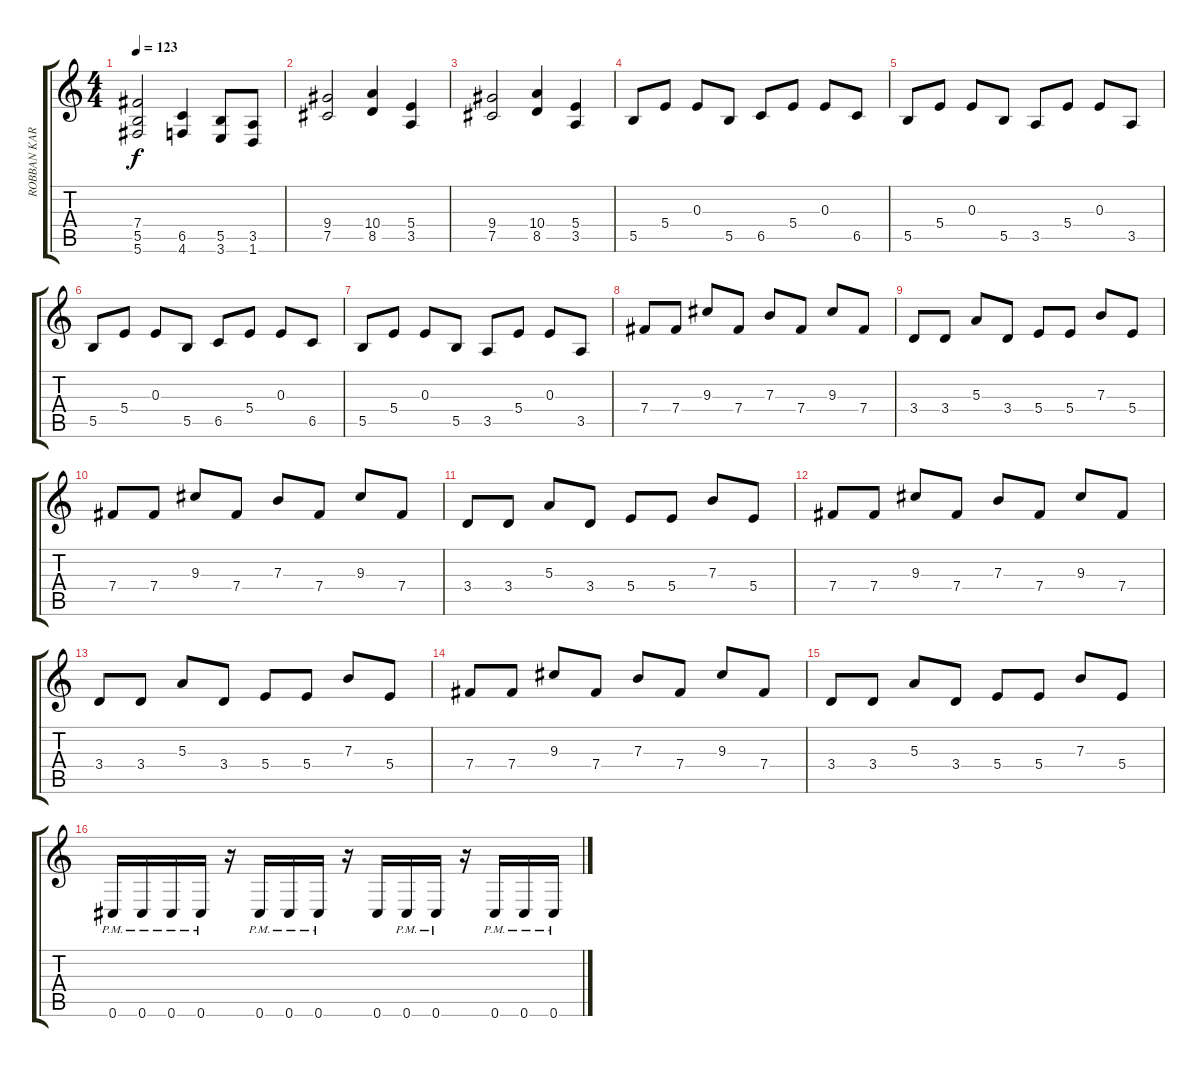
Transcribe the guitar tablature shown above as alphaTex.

\track ("ROBBAN KARLSSON " "ROBBAN KAR") {instrument distortionguitar}
\staff {score tabs}
\tuning (Db4 Ab3 E3 B2 Gb2 Db2) {hide}
\ts (4 4)
\tempo 123
\clef g2
\ks c
(7.4 5.5 5.6).2{dy f} (6.5 4.6).4 (5.5 3.6).8 (3.5 1.6).8 |
(9.4 7.5).2 (10.4 8.5).4 (5.4 3.5).4 |
(9.4 7.5).2 (10.4 8.5).4 (5.4 3.5).4 |
5.5.8{volume 16 instrument acousticguitarnylon} 5.4.8 0.3.8 5.5.8 6.5.8 5.4.8 0.3.8 6.5.8 |
5.5.8 5.4.8 0.3.8 5.5.8 3.5.8 5.4.8 0.3.8 3.5.8 |
5.5.8 5.4.8 0.3.8 5.5.8 6.5.8 5.4.8 0.3.8 6.5.8 |
5.5.8 5.4.8 0.3.8 5.5.8 3.5.8 5.4.8 0.3.8 3.5.8 |
7.4.8 7.4.8 9.3.8 7.4.8 7.3.8 7.4.8 9.3.8 7.4.8 |
3.4.8 3.4.8 5.3.8 3.4.8 5.4.8 5.4.8 7.3.8 5.4.8 |
7.4.8 7.4.8 9.3.8 7.4.8 7.3.8 7.4.8 9.3.8 7.4.8 |
3.4.8 3.4.8 5.3.8 3.4.8 5.4.8 5.4.8 7.3.8 5.4.8 |
7.4.8 7.4.8 9.3.8 7.4.8 7.3.8 7.4.8 9.3.8 7.4.8 |
3.4.8 3.4.8 5.3.8 3.4.8 5.4.8 5.4.8 7.3.8 5.4.8 |
7.4.8 7.4.8 9.3.8 7.4.8 7.3.8 7.4.8 9.3.8 7.4.8 |
3.4.8 3.4.8 5.3.8 3.4.8 5.4.8 5.4.8 7.3.8 5.4.8 |
0.6{pm}.16{volume 12 instrument distortionguitar} 0.6{pm}.16 0.6{pm}.16 0.6{pm}.16 r.16 0.6{pm}.16 0.6{pm}.16 0.6{pm}.16 r.16 0.6.16 0.6{pm}.16 0.6{pm}.16 r.16 0.6{pm}.16 0.6{pm}.16 0.6{pm}.16
